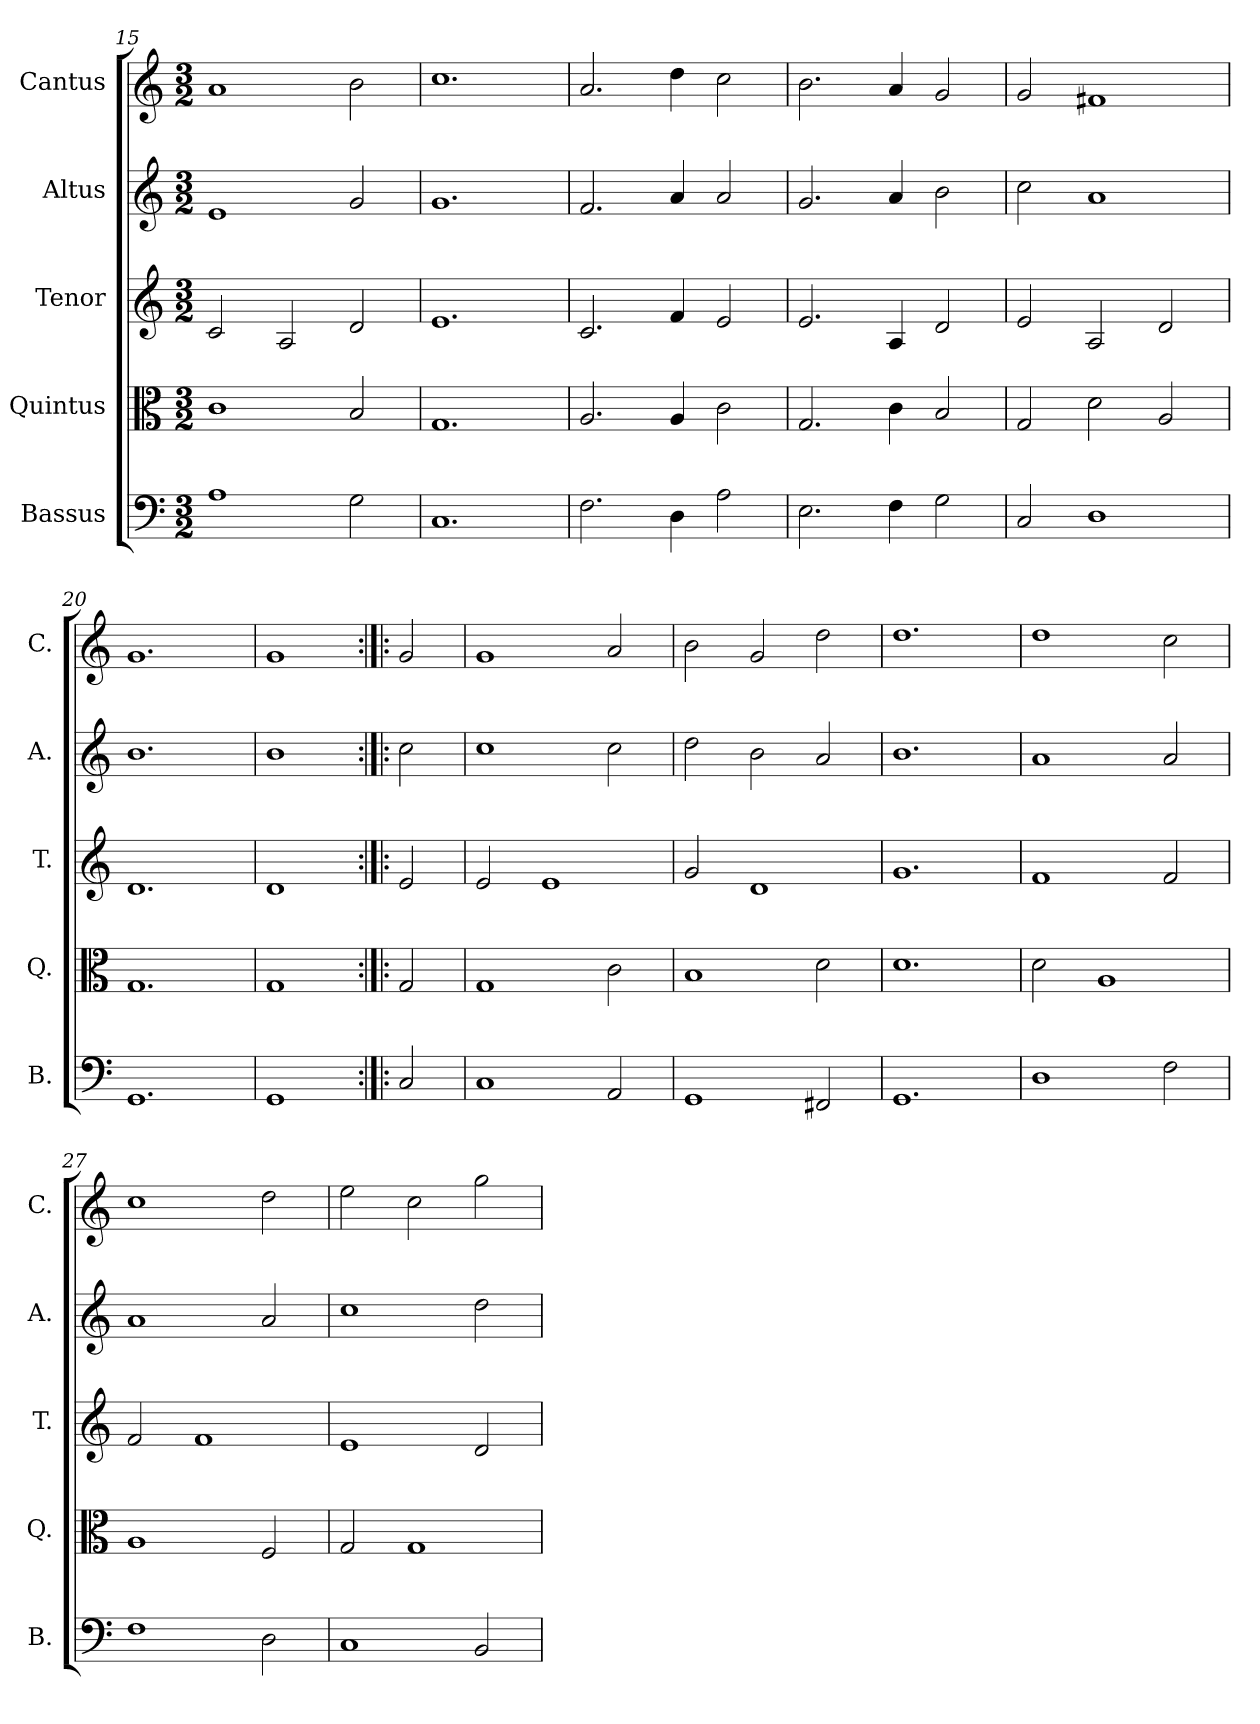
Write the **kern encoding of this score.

**kern	**kern	**kern	**kern	**kern
*part5	*part4	*part3	*part2	*part1
*staff5	*staff4	*staff3	*staff2	*staff1
*I"Bassus	*I"Quintus	*I"Tenor	*I"Altus	*I"Cantus
*I'B.	*I'Q.	*I'T.	*I'A.	*I'C.
*clefF4	*clefC3	*clefG2	*clefG2	*clefG2
*k[]	*k[]	*k[]	*k[]	*k[]
*M3/2	*M3/2	*M3/2	*M3/2	*M3/2
=15	=15	=15	=15	=15
1A	1c	2c/	1e	1a
.	.	2A/	.	.
2G\	2B/	2d/	2g/	2b\
=16	=16	=16	=16	=16
1.C	1.G	1.e	1.g	1.cc
=17	=17	=17	=17	=17
2.F\	2.A/	2.c/	2.f/	2.a/
4D\	4A/	4f/	4a/	4dd\
2A\	2c\	2e/	2a/	2cc\
=18	=18	=18	=18	=18
2.E\	2.G/	2.e/	2.g/	2.b\
4F\	4c\	4A/	4a/	4a/
2G\	2B/	2d/	2b\	2g/
=19	=19	=19	=19	=19
2C/	2G/	2e/	2cc\	2g/
1D	2d\	2A/	1a	1f#X
.	2A/	2d/	.	.
=20	=20	=20	=20	=20
1.GG	1.G	1.d	1.b	1.g
=21	=21	=21	=21	=21
1GG	1G	1d	1b	1g
=22:|!|:	=22:|!|:	=22:|!|:	=22:|!|:	=22:|!|:
2C/	2G/	2e/	2cc\	2g/
=23	=23	=23	=23	=23
1C	1G	2e/	1cc	1g
.	.	1e	.	.
2AA/	2c\	.	2cc\	2a/
!!LO:LB:g=z
=24	=24	=24	=24	=24
1GG	1B	2g/	2dd\	2b\
.	.	1d	2b\	2g/
2FF#X/	2d\	.	2a/	2dd\
=25	=25	=25	=25	=25
1.GG	1.d	1.g	1.b	1.dd
=26	=26	=26	=26	=26
1D	2d\	1f	1a	1dd
.	1A	.	.	.
2F\	.	2f/	2a/	2cc\
=27	=27	=27	=27	=27
1F	1A	2f/	1a	1cc
.	.	1f	.	.
2D\	2F/	.	2a/	2dd\
=28	=28	=28	=28	=28
1C	2G/	1e	1cc	2ee\
.	1G	.	.	2cc\
2BB/	.	2d/	2dd\	2gg\
=	=	=	=	=
*-	*-	*-	*-	*-
